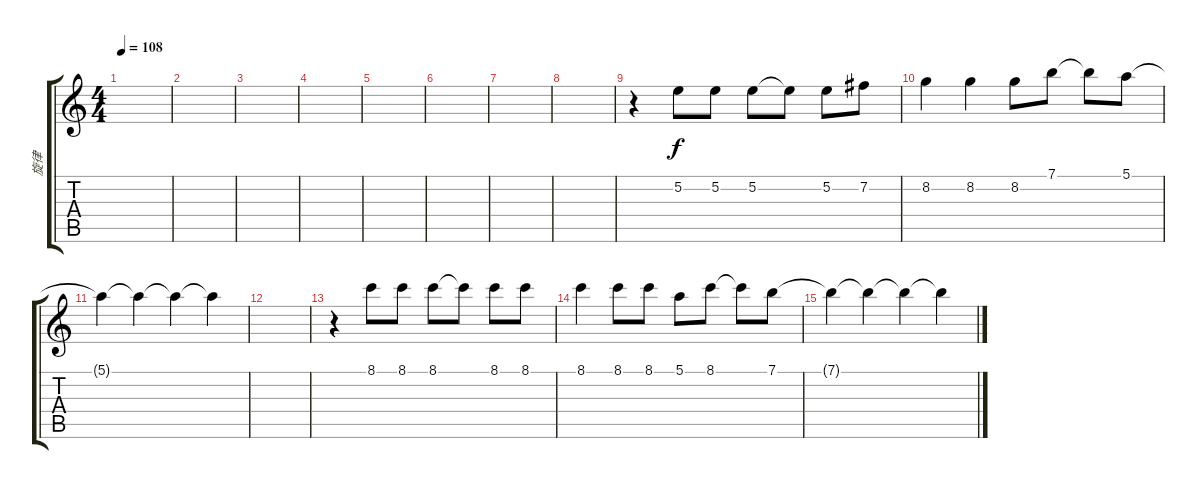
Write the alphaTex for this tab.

\track ("旋律" "旋律") {instrument distortionguitar}
\staff {score tabs}
\tuning (E4 B3 G3 D3 A2 E2) {hide}
\ts (4 4)
\tempo 108
\clef g2
\ks c
|
|
|
|
|
|
|
|
r.4 5.2.8 5.2.8 5.2.8 5.2{t}.8 5.2.8 7.2.8 |
8.2.4 8.2.4 8.2.8 7.1.8 7.1{t}.8 5.1.8 |
5.1{t}.4 5.1{t}.4 5.1{t}.4 5.1{t}.4 |
|
r.4 8.1.8 8.1.8 8.1.8 8.1{t}.8 8.1.8 8.1.8 |
8.1.4 8.1.8 8.1.8 5.1.8 8.1.8 8.1{t}.8 7.1.8 |
7.1{t}.4 7.1{t}.4 7.1{t}.4 7.1{t}.4
